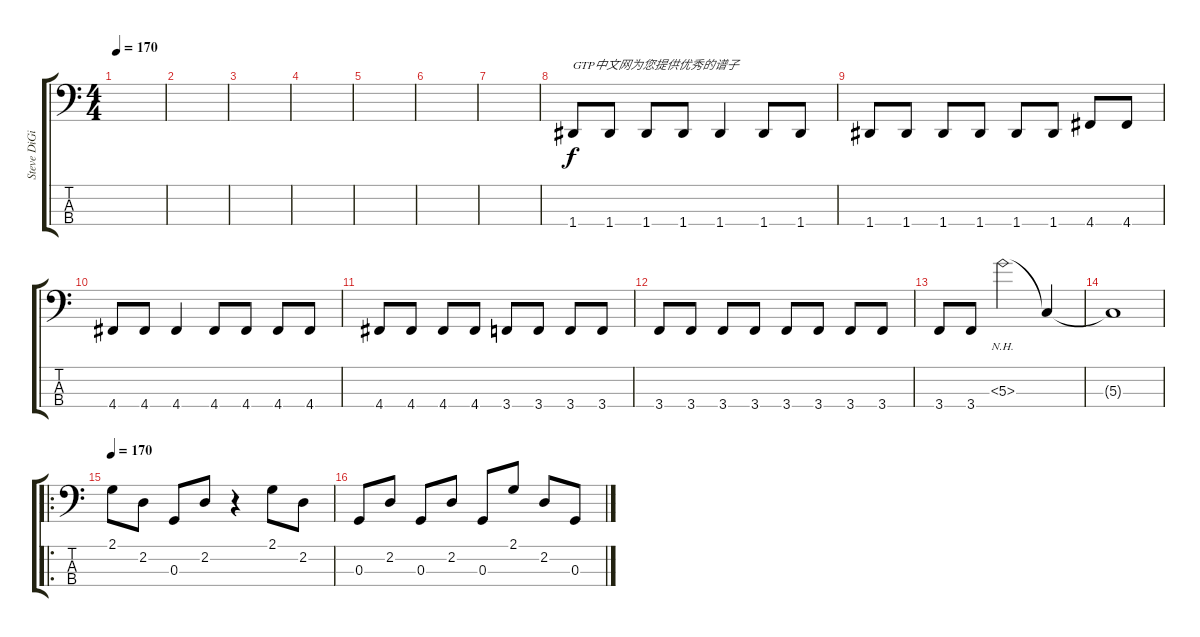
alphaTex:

\track ("Steve DiGiorgio" "Steve DiGi") {instrument fretlessbass}
\staff {score tabs}
\tuning (F2 C2 G1 D1) {hide}
\ts (4 4)
\tempo 170
\tempo 180
\tempo 170
\clef f4
\ks c
|
|
|
|
|
|
|
1.4.8{txt "GTP中文网为您提供优秀的谱子"} 1.4.8 1.4.8 1.4.8 1.4.4 1.4.8 1.4.8 |
1.4.8 1.4.8 1.4.8 1.4.8 1.4.8 1.4.8 4.4.8 4.4.8 |
4.4.8 4.4.8 4.4.4 4.4.8 4.4.8 4.4.8 4.4.8 |
4.4.8 4.4.8 4.4.8 4.4.8 3.4.8 3.4.8 3.4.8 3.4.8 |
3.4.8 3.4.8 3.4.8 3.4.8 3.4.8 3.4.8 3.4.8 3.4.8 |
3.4.8 3.4.8 5.3{nh}.2 5.3{t}.4 |
5.3{t}.1 |
\ro
\tempo 170
2.1.8 2.2.8 0.3.8 2.2.8 r.4 2.1.8 2.2.8 |
0.3.8 2.2.8 0.3.8 2.2.8 0.3.8 2.1.8 2.2.8 0.3.8
